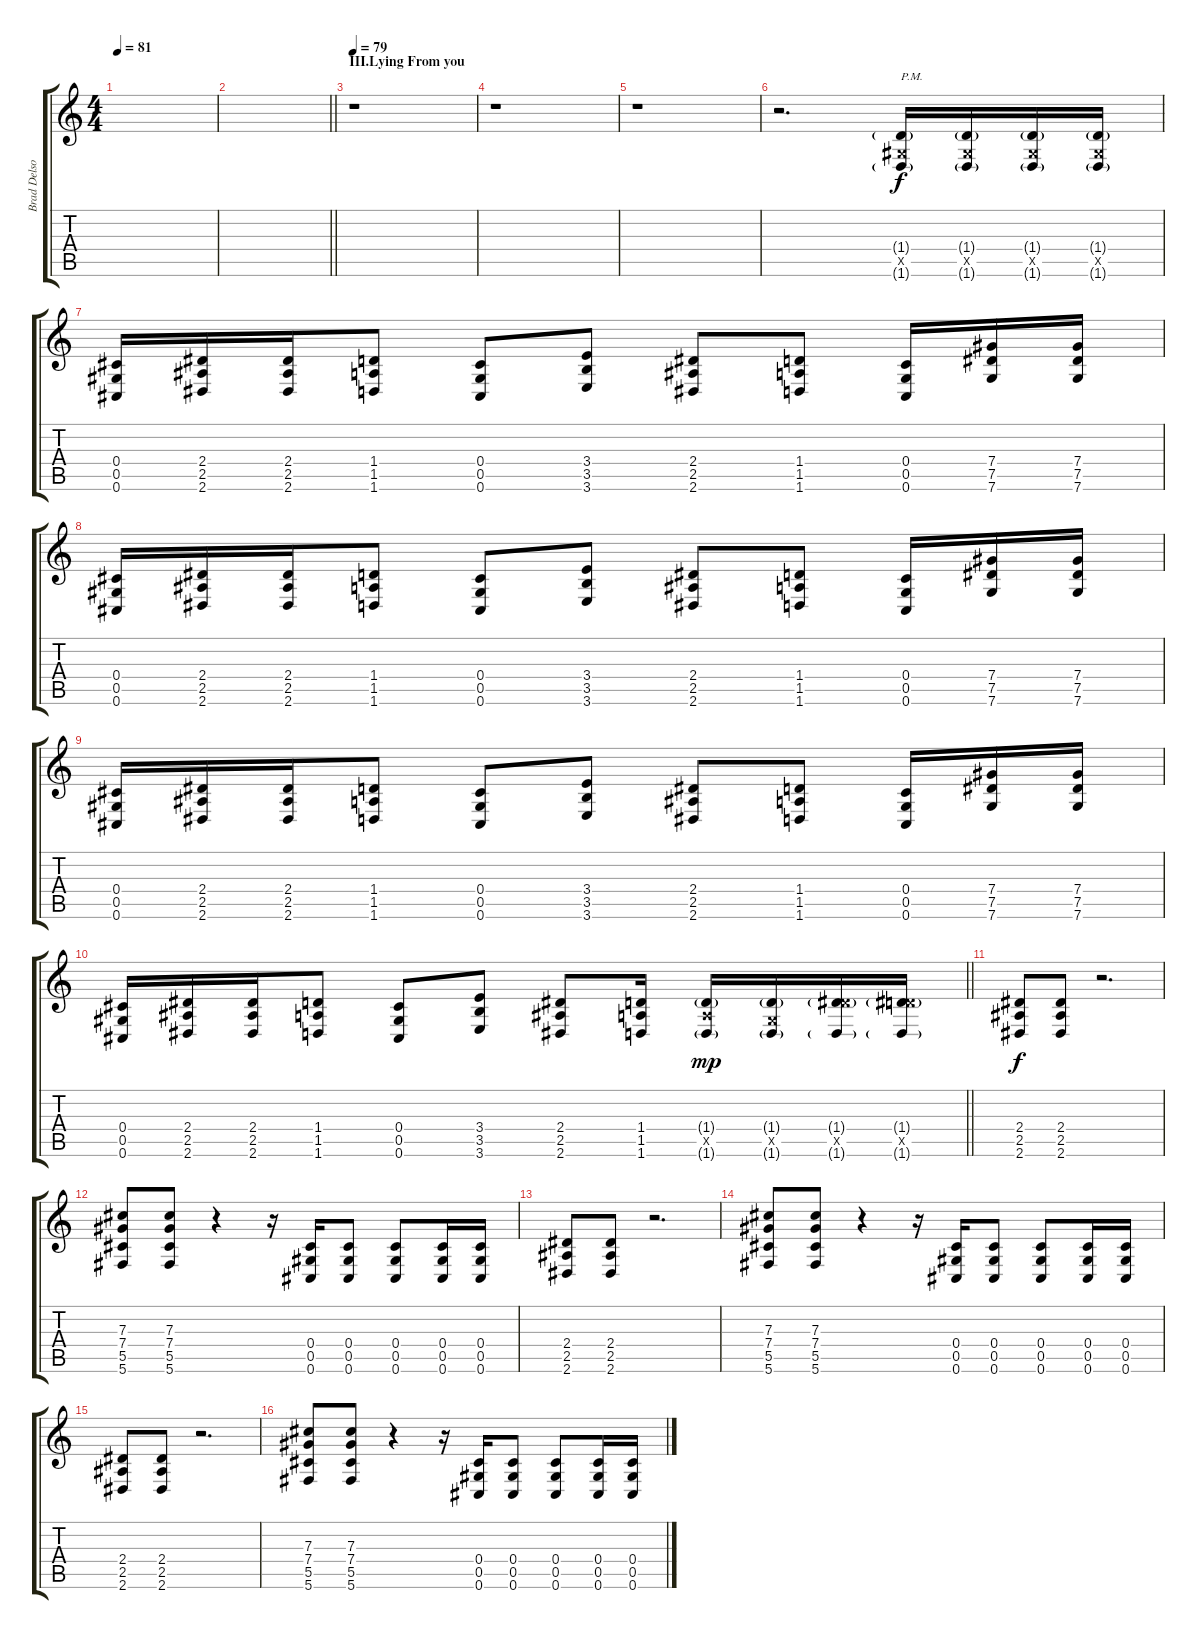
\track ("Brad Delson - Guitar 3" "Brad Delso") {instrument distortionguitar}
\staff {score tabs}
\tuning (Eb4 Bb3 Gb3 Db3 Ab2 Db2) {hide}
\ts (4 4)
\tempo 81
\clef g2
\ks c
|
\barLineRight lightlight
|
\section ("" "III.Lying From you")
\tempo 79
r.1 |
r.1 |
r.1 |
r.2{d} (1.4{g} 0.5{x} 1.6{g}).16{txt "P.M."} (1.4{g} 0.5{x} 1.6{g}).16 (1.4{g} 0.5{x} 1.6{g}).16 (1.4{g} 0.5{x} 1.6{g}).16 |
(0.4 0.5 0.6).16{dy f} (2.4 2.5 2.6).16 (2.4 2.5 2.6).16 (1.4 1.5 1.6).8 (0.4 0.5 0.6).8 (3.4 3.5 3.6).8 (2.4 2.5 2.6).8 (1.4 1.5 1.6).8 (0.4 0.5 0.6).16 (7.4 7.5 7.6).16 (7.4 7.5 7.6).16 |
(0.4 0.5 0.6).16 (2.4 2.5 2.6).16 (2.4 2.5 2.6).16 (1.4 1.5 1.6).8 (0.4 0.5 0.6).8 (3.4 3.5 3.6).8 (2.4 2.5 2.6).8 (1.4 1.5 1.6).8 (0.4 0.5 0.6).16 (7.4 7.5 7.6).16 (7.4 7.5 7.6).16 |
(0.4 0.5 0.6).16 (2.4 2.5 2.6).16 (2.4 2.5 2.6).16 (1.4 1.5 1.6).8 (0.4 0.5 0.6).8 (3.4 3.5 3.6).8 (2.4 2.5 2.6).8 (1.4 1.5 1.6).8 (0.4 0.5 0.6).16 (7.4 7.5 7.6).16 (7.4 7.5 7.6).16 |
\barLineRight lightlight
(0.4 0.5 0.6).16 (2.4 2.5 2.6).16 (2.4 2.5 2.6).16 (1.4 1.5 1.6).8 (0.4 0.5 0.6).8 (3.4 3.5 3.6).8 (2.4 2.5 2.6).8 (1.4 1.5 1.6).16 (1.4{g} 1.5{x} 1.6{g}).16{dy mp} (1.4{g} 0.5{x} 1.6{g}).16 (1.4{g} 7.5{x} 1.6{g}).16 (1.4{g} 7.5{x} 1.6{g}).16 |
(2.4 2.5 2.6).8{dy f} (2.4 2.5 2.6).8 r.2{d} |
(7.3 7.4 5.5 5.6).8 (7.3 7.4 5.5 5.6).8 r.4 r.16 (0.4 0.5 0.6).16 (0.4 0.5 0.6).8 (0.4 0.5 0.6).8 (0.4 0.5 0.6).16 (0.4 0.5 0.6).16 |
(2.4 2.5 2.6).8 (2.4 2.5 2.6).8 r.2{d} |
(7.3 7.4 5.5 5.6).8 (7.3 7.4 5.5 5.6).8 r.4 r.16 (0.4 0.5 0.6).16 (0.4 0.5 0.6).8 (0.4 0.5 0.6).8 (0.4 0.5 0.6).16 (0.4 0.5 0.6).16 |
(2.4 2.5 2.6).8 (2.4 2.5 2.6).8 r.2{d} |
(7.3 7.4 5.5 5.6).8 (7.3 7.4 5.5 5.6).8 r.4 r.16 (0.4 0.5 0.6).16 (0.4 0.5 0.6).8 (0.4 0.5 0.6).8 (0.4 0.5 0.6).16 (0.4 0.5 0.6).16
